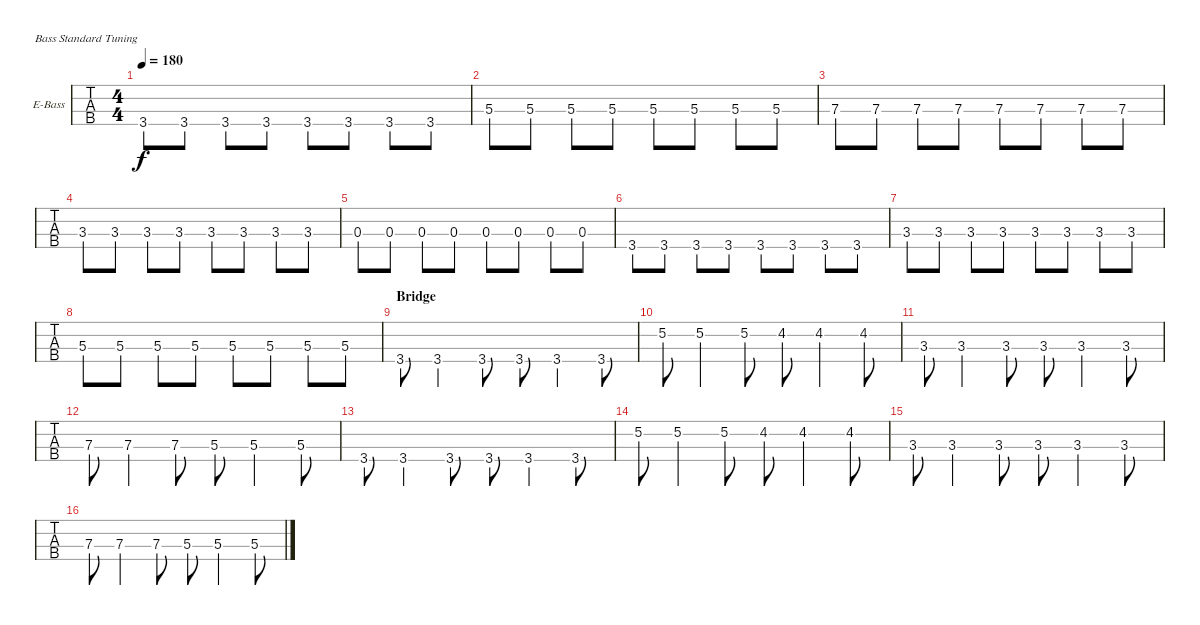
\bracketExtendMode groupsimilarinstruments
\firstSystemTrackNameOrientation horizontal
\otherSystemsTrackNameOrientation horizontal
\track ("Electric Bass" "E-Bass") {instrument electricbassfinger}
\staff {tabs}
\tuning (G2 D2 A1 E1)
\ts (4 4)
\tempo 180
\clef f4
\ks c
3.4.8{dy f} 3.4.8 3.4.8 3.4.8 3.4.8 3.4.8 3.4.8 3.4.8 |
5.3.8 5.3.8 5.3.8 5.3.8 5.3.8 5.3.8 5.3.8 5.3.8 |
7.3.8 7.3.8 7.3.8 7.3.8 7.3.8 7.3.8 7.3.8 7.3.8 |
3.3.8 3.3.8 3.3.8 3.3.8 3.3.8 3.3.8 3.3.8 3.3.8 |
0.3.8 0.3.8 0.3.8 0.3.8 0.3.8 0.3.8 0.3.8 0.3.8 |
3.4.8 3.4.8 3.4.8 3.4.8 3.4.8 3.4.8 3.4.8 3.4.8 |
3.3.8 3.3.8 3.3.8 3.3.8 3.3.8 3.3.8 3.3.8 3.3.8 |
5.3.8 5.3.8 5.3.8 5.3.8 5.3.8 5.3.8 5.3.8 5.3.8 |
\section ("" "Bridge")
3.4.8 3.4.4 3.4.8 3.4.8 3.4.4 3.4.8 |
5.2.8 5.2.4 5.2.8 4.2.8 4.2.4 4.2.8 |
3.3.8 3.3.4 3.3.8 3.3.8 3.3.4 3.3.8 |
7.3.8 7.3.4 7.3.8 5.3.8 5.3.4 5.3.8 |
3.4.8 3.4.4 3.4.8 3.4.8 3.4.4 3.4.8 |
5.2.8 5.2.4 5.2.8 4.2.8 4.2.4 4.2.8 |
3.3.8 3.3.4 3.3.8 3.3.8 3.3.4 3.3.8 |
7.3.8 7.3.4 7.3.8 5.3.8 5.3.4 5.3.8
